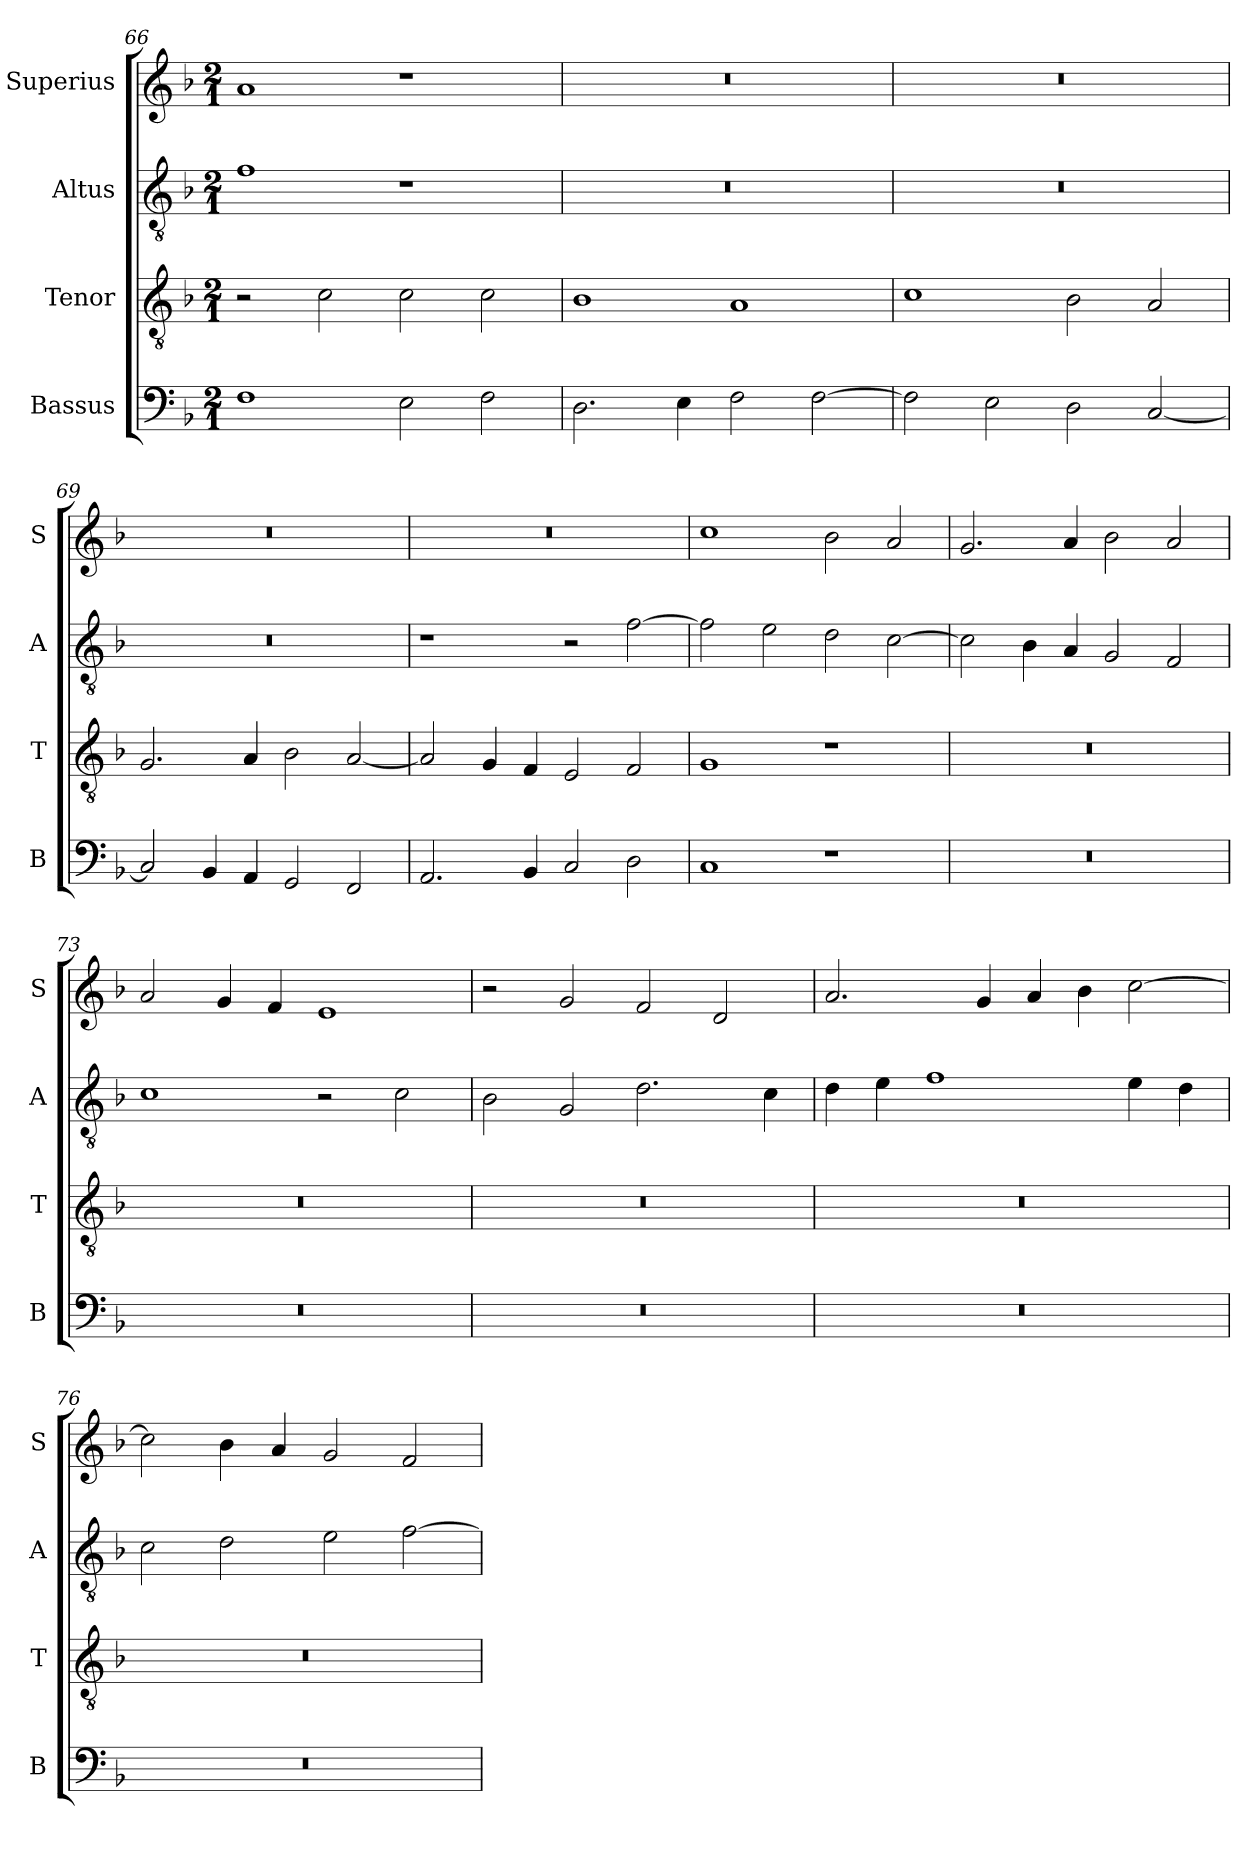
**kern	**kern	**kern	**kern
*part4	*part3	*part2	*part1
*staff4	*staff3	*staff2	*staff1
*I"Bassus	*I"Tenor	*I"Altus	*I"Superius
*I'B	*I'T	*I'A	*I'S
*clefF4	*clefGv2	*clefGv2	*clefG2
*k[b-]	*k[b-]	*k[b-]	*k[b-]
*F:	*F:	*F:	*F:
*M2/1	*M2/1	*M2/1	*M2/1
=66	=66	=66	=66
1F	2r	1f	1a
.	2c	.	.
2E	2c	1r	1r
2F	2c	.	.
=67	=67	=67	=67
2.D	1B-	0r	0r
4E	.	.	.
2F	1A	.	.
[2F	.	.	.
=68	=68	=68	=68
2F]	1c	0r	0r
2E	.	.	.
2D	2B-	.	.
[2C	2A	.	.
=69	=69	=69	=69
2C]	2.G	0r	0r
4BB-	.	.	.
4AA	4A	.	.
2GG	2B-	.	.
2FF	[2A	.	.
=70	=70	=70	=70
2.AA	2A]	1r	0r
.	4G	.	.
4BB-	4F	.	.
2C	2E	2r	.
2D	2F	[2f	.
=71	=71	=71	=71
1C	1G	2f]	1cc
.	.	2e	.
1r	1r	2d	2b-
.	.	[2c	2a
=72	=72	=72	=72
0r	0r	2c]	2.g
.	.	4B-	.
.	.	4A	4a
.	.	2G	2b-
.	.	2F	2a
=73	=73	=73	=73
0r	0r	1c	2a
.	.	.	4g
.	.	.	4f
.	.	2r	1e
.	.	2c	.
=74	=74	=74	=74
0r	0r	2B-	2r
.	.	2G	2g
.	.	2.d	2f
.	.	.	2d
.	.	4c	.
=75	=75	=75	=75
0r	0r	4d	2.a
.	.	4e	.
.	.	1f	.
.	.	.	4g
.	.	.	4a
.	.	.	4b-
.	.	4e	[2cc
.	.	4d	.
=76	=76	=76	=76
0r	0r	2c	2cc]
.	.	2d	4b-
.	.	.	4a
.	.	2e	2g
.	.	[2f	2f
=	=	=	=
*-	*-	*-	*-
